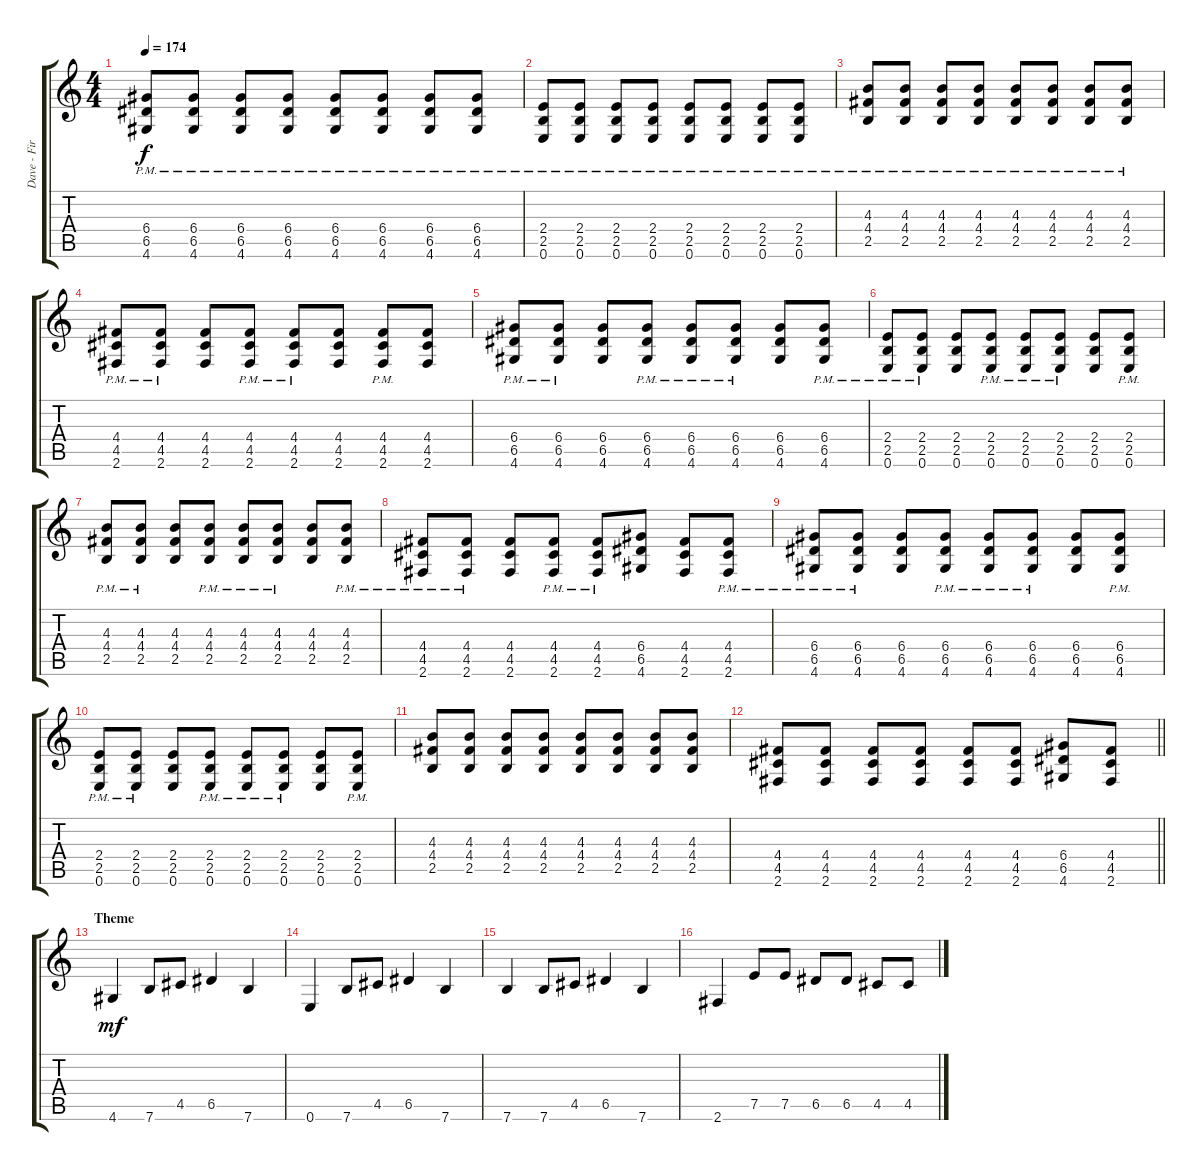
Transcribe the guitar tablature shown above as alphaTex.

\track ("Dave - First" "Dave - Fir") {instrument distortionguitar}
\staff {score tabs}
\tuning (E4 B3 G3 D3 A2 E2) {hide}
\ts (4 4)
\tempo 174
\clef g2
\ks c
(6.4{pm} 6.5{pm} 4.6{pm}).8{dy f} (6.4{pm} 6.5{pm} 4.6{pm}).8 (6.4{pm} 6.5{pm} 4.6{pm}).8 (6.4{pm} 6.5{pm} 4.6{pm}).8 (6.4{pm} 6.5{pm} 4.6{pm}).8 (6.4{pm} 6.5{pm} 4.6{pm}).8 (6.4{pm} 6.5{pm} 4.6{pm}).8 (6.4{pm} 6.5{pm} 4.6{pm}).8 |
(2.4{pm} 2.5{pm} 0.6{pm}).8 (2.4{pm} 2.5{pm} 0.6{pm}).8 (2.4{pm} 2.5{pm} 0.6{pm}).8 (2.4{pm} 2.5{pm} 0.6{pm}).8 (2.4{pm} 2.5{pm} 0.6{pm}).8 (2.4{pm} 2.5{pm} 0.6{pm}).8 (2.4{pm} 2.5{pm} 0.6{pm}).8 (2.4{pm} 2.5{pm} 0.6{pm}).8 |
(4.3{pm} 4.4{pm} 2.5{pm}).8 (4.3{pm} 4.4{pm} 2.5{pm}).8 (4.3{pm} 4.4{pm} 2.5{pm}).8 (4.3{pm} 4.4{pm} 2.5{pm}).8 (4.3{pm} 4.4{pm} 2.5{pm}).8 (4.3{pm} 4.4{pm} 2.5{pm}).8 (4.3{pm} 4.4{pm} 2.5{pm}).8 (4.3{pm} 4.4{pm} 2.5{pm}).8 |
(4.4{pm} 4.5{pm} 2.6{pm}).8 (4.4{pm} 4.5{pm} 2.6{pm}).8 (4.4 4.5 2.6).8 (4.4{pm} 4.5{pm} 2.6{pm}).8 (4.4{pm} 4.5{pm} 2.6{pm}).8 (4.4 4.5 2.6).8 (4.4{pm} 4.5{pm} 2.6{pm}).8 (4.4 4.5 2.6).8 |
(6.4{pm} 6.5{pm} 4.6{pm}).8 (6.4{pm} 6.5{pm} 4.6{pm}).8 (6.4 6.5 4.6).8 (6.4{pm} 6.5{pm} 4.6{pm}).8 (6.4{pm} 6.5{pm} 4.6{pm}).8 (6.4{pm} 6.5{pm} 4.6{pm}).8 (6.4 6.5 4.6).8 (6.4{pm} 6.5{pm} 4.6{pm}).8 |
(2.4{pm} 2.5{pm} 0.6{pm}).8 (2.4{pm} 2.5{pm} 0.6{pm}).8 (2.4 2.5 0.6).8 (2.4{pm} 2.5{pm} 0.6{pm}).8 (2.4{pm} 2.5{pm} 0.6{pm}).8 (2.4{pm} 2.5{pm} 0.6{pm}).8 (2.4 2.5 0.6).8 (2.4{pm} 2.5{pm} 0.6{pm}).8 |
(4.3{pm} 4.4{pm} 2.5{pm}).8 (4.3{pm} 4.4{pm} 2.5{pm}).8 (4.3 4.4 2.5).8 (4.3{pm} 4.4{pm} 2.5{pm}).8 (4.3{pm} 4.4{pm} 2.5{pm}).8 (4.3{pm} 4.4{pm} 2.5{pm}).8 (4.3 4.4 2.5).8 (4.3{pm} 4.4{pm} 2.5{pm}).8 |
(4.4{pm} 4.5{pm} 2.6{pm}).8 (4.4{pm} 4.5{pm} 2.6{pm}).8 (4.4 4.5 2.6).8 (4.4{pm} 4.5{pm} 2.6{pm}).8 (4.4{pm} 4.5{pm} 2.6{pm}).8 (6.4 6.5 4.6).8 (4.4 4.5 2.6).8 (4.4{pm} 4.5{pm} 2.6{pm}).8 |
(6.4{pm} 6.5{pm} 4.6{pm}).8 (6.4{pm} 6.5{pm} 4.6{pm}).8 (6.4 6.5 4.6).8 (6.4{pm} 6.5{pm} 4.6{pm}).8 (6.4{pm} 6.5{pm} 4.6{pm}).8 (6.4{pm} 6.5{pm} 4.6{pm}).8 (6.4 6.5 4.6).8 (6.4{pm} 6.5{pm} 4.6{pm}).8 |
(2.4{pm} 2.5{pm} 0.6{pm}).8 (2.4{pm} 2.5{pm} 0.6{pm}).8 (2.4 2.5 0.6).8 (2.4{pm} 2.5{pm} 0.6{pm}).8 (2.4{pm} 2.5{pm} 0.6{pm}).8 (2.4{pm} 2.5{pm} 0.6{pm}).8 (2.4 2.5 0.6).8 (2.4{pm} 2.5{pm} 0.6{pm}).8 |
(4.3 4.4 2.5).8 (4.3 4.4 2.5).8 (4.3 4.4 2.5).8 (4.3 4.4 2.5).8 (4.3 4.4 2.5).8 (4.3 4.4 2.5).8 (4.3 4.4 2.5).8 (4.3 4.4 2.5).8 |
\barLineRight lightlight
(4.4 4.5 2.6).8 (4.4 4.5 2.6).8 (4.4 4.5 2.6).8 (4.4 4.5 2.6).8 (4.4 4.5 2.6).8 (4.4 4.5 2.6).8 (6.4 6.5 4.6).8 (4.4 4.5 2.6).8 |
\section ("" "Theme")
4.6.4{dy mf} 7.6.8 4.5.8 6.5.4 7.6.4 |
0.6.4 7.6.8 4.5.8 6.5.4 7.6.4 |
7.6.4 7.6.8 4.5.8 6.5.4 7.6.4 |
2.6.4 7.5.8 7.5.8 6.5.8 6.5.8 4.5.8 4.5.8
